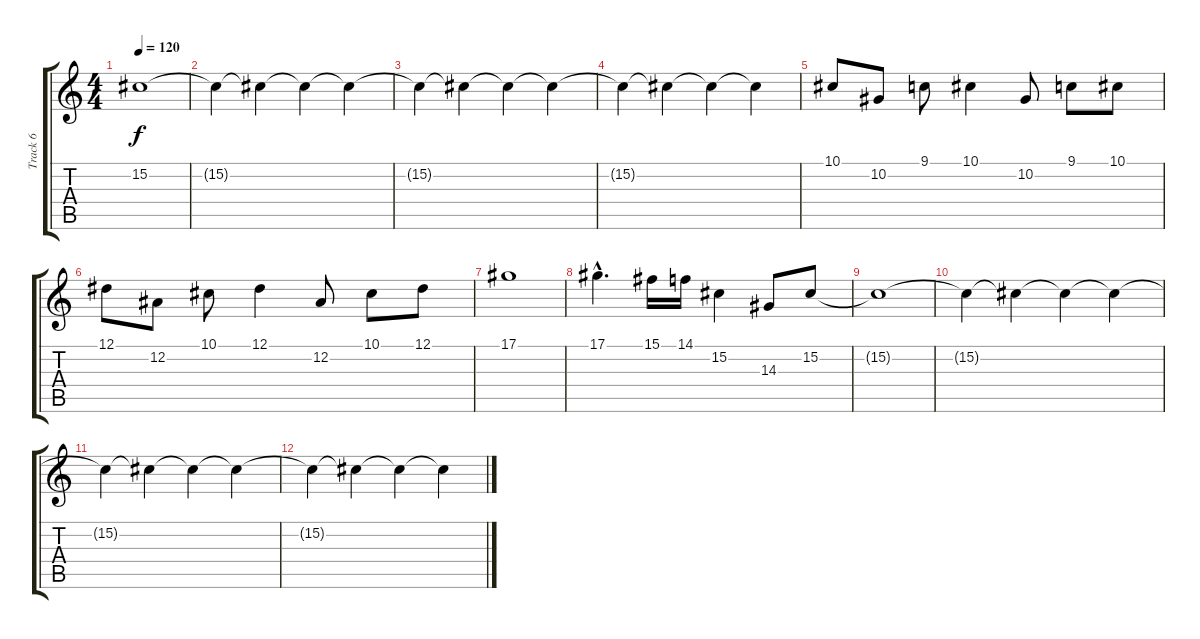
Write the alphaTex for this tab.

\track ("Track 6" "Track 6") {instrument stringensemble1}
\staff {score tabs}
\tuning (Eb4 Bb3 Gb3 Db3 Ab2 Eb2) {hide}
\ts (4 4)
\tempo 120
\clef g2
\ks c
15.2{t}.1{dy f} |
15.2{t}.4 15.2{t}.4 15.2{t}.4 15.2{t}.4 |
15.2{t}.4 15.2{t}.4 15.2{t}.4 15.2{t}.4 |
15.2{t}.4 15.2{t}.4 15.2{t}.4 15.2{t}.4 |
10.1.8 10.2.8 9.1.8 10.1.4 10.2.8 9.1.8 10.1.8 |
12.1.8 12.2.8 10.1.8 12.1.4 12.2.8 10.1.8 12.1.8 |
17.1.1 |
17.1{hac}.4{d} 15.1.16 14.1.16 15.2.4 14.3.8 15.2.8 |
15.2{t}.1 |
15.2{t}.4 15.2{t}.4 15.2{t}.4 15.2{t}.4 |
15.2{t}.4 15.2{t}.4 15.2{t}.4 15.2{t}.4 |
15.2{t}.4 15.2{t}.4 15.2{t}.4 15.2{t}.4
